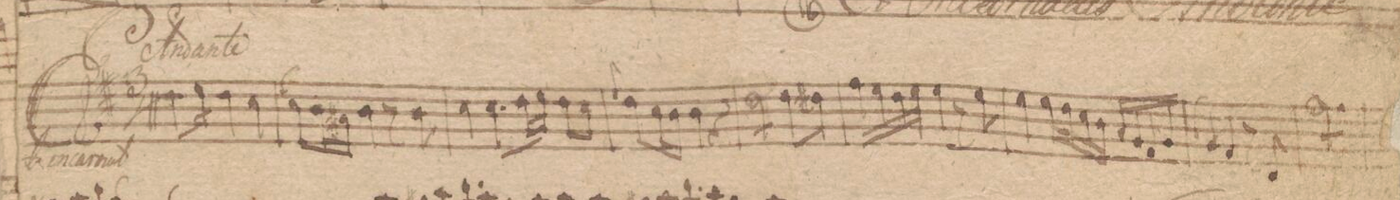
**kern	**dynam
*I"Violino Primo	*
*clefG2	*
*k[f#c#]	*
*met(c|)	*
*M2/2	*
*M3/4	*
8.dd\L	.
16ee\Jk	.
4dd\	.
4cc#\	.
=106	=106
8qqdd/	.
8cc#\L	.
16b\L	.
16a#X\JJ	.
4b\	.
8r	.
8b\	.
=107	=107
4cc#\	.
8.cc#\L	.
32dd\LL	.
32ee\JJJ	.
8dd\L	.
8cc#\J	.
=108	=108
8qqee/	.
8dd\L	.
16cc#\L	.
16b\JJ	.
4b\	.
4r	.
=109	=109
*tremolo	*
8dd\L	.
8dd\	.
8dd\	.
8dd\J	.
*Xtremolo	*
8dd\L	.
8dd#X\J	.
=110	=110
16ff#\LL	.
16ee\	.
16dd\	.
16ee\JJ	.
4ee\	.
8r	.
8ee\	.
=111	=111
4ee\	.
16ee\LL	.
16dd\	.
16cc#\	.
16b\JJ	.
16a/LL	.
16g/	.
16f#/	.
16g/JJ	.
=112	=112
8qqa/	.
4g/	.
4f#/	.
8r	.
8d/	.
=113	=113
*tremolo	*
8ff#\L	.
8ff#\	.
8ff#\	.
8ff#\	.
8ff#\	.
8ff#\J	.
*Xtremolo	*
=114	=114
*-	*-
